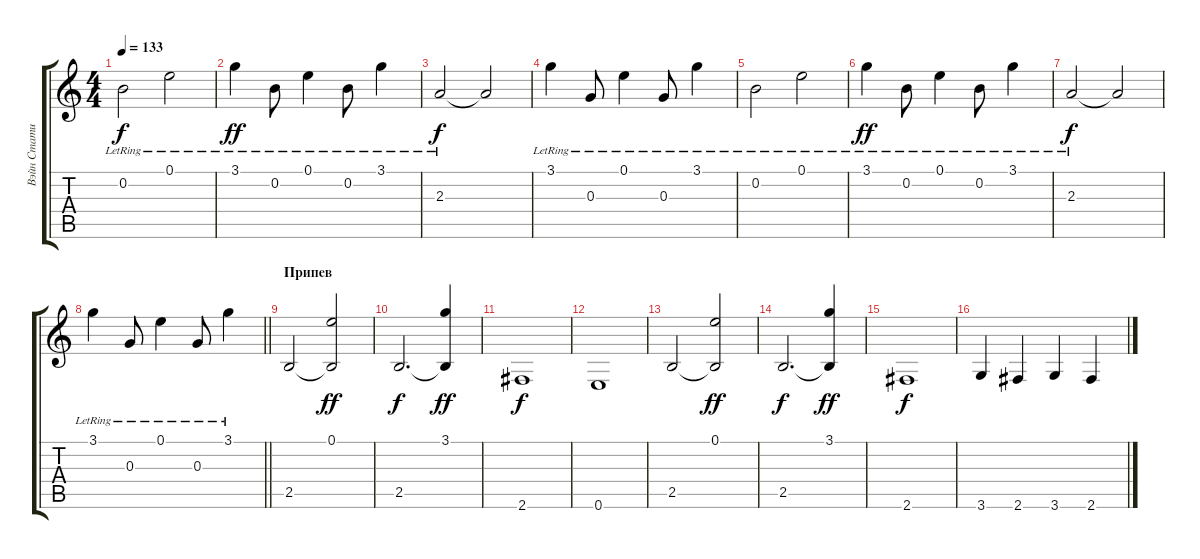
\track ("Вэйн Статик (Его толстый обижал)" "Вэйн Стати") {instrument overdrivenguitar}
\staff {score tabs}
\tuning (E4 B3 G3 D3 A2 E2) {hide}
\ts (4 4)
\tempo 133
\clef g2
\ks c
0.2{lr}.2{dy f} 0.1{lr}.2 |
3.1{lr}.4{dy ff} 0.2{lr}.8 0.1{lr}.4 0.2{lr}.8 3.1{lr}.4 |
2.3{lr}.2{dy f} 2.3{t}.2 |
3.1{lr}.4 0.3{lr}.8 0.1{lr}.4 0.3{lr}.8 3.1{lr}.4 |
0.2{lr}.2 0.1{lr}.2 |
3.1{lr}.4{dy ff} 0.2{lr}.8 0.1{lr}.4 0.2{lr}.8 3.1{lr}.4 |
2.3{lr}.2{dy f} 2.3{t}.2 |
\barLineRight lightlight
3.1{lr}.4 0.3{lr}.8 0.1{lr}.4 0.3{lr}.8 3.1{lr}.4 |
\section ("" "Припев")
2.5.2 (0.1 2.5{t}).2{dy ff} |
2.5.2{d dy f} (3.1 2.5{t}).4{dy ff} |
2.6.1{dy f} |
0.6.1 |
2.5.2 (0.1 2.5{t}).2{dy ff} |
2.5.2{d dy f} (3.1 2.5{t}).4{dy ff} |
2.6.1{dy f} |
3.6.4 2.6.4 3.6.4 2.6.4
